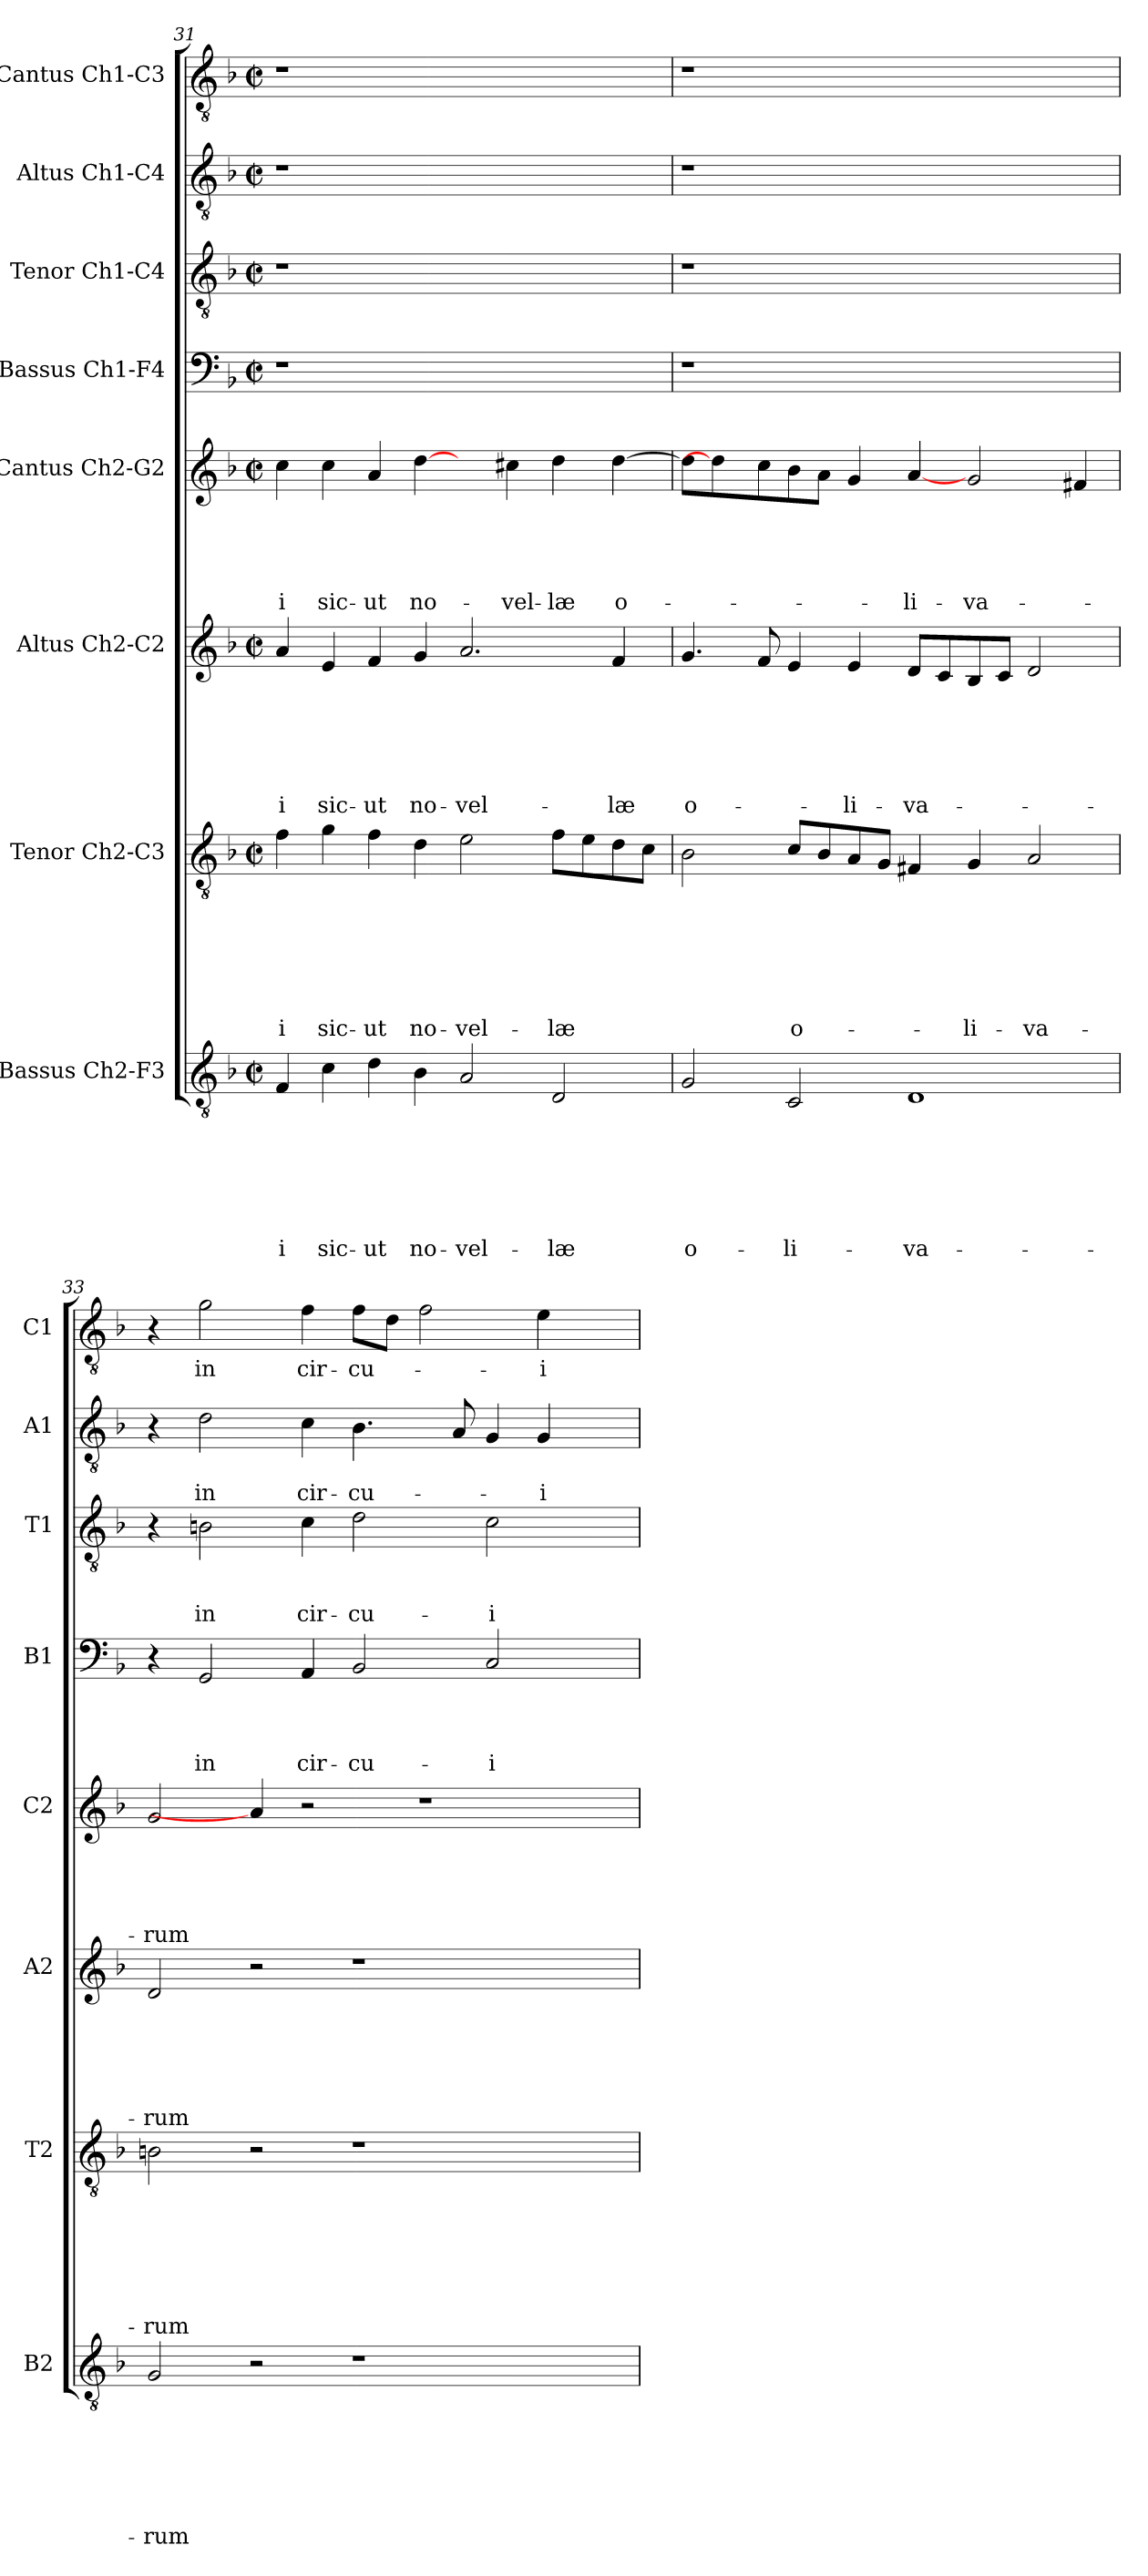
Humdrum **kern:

**kern	**text	**text	**text	**text	**text	**text	**text	**kern	**text	**text	**text	**text	**text	**text	**text	**kern	**text	**text	**text	**text	**text	**text	**kern	**text	**text	**text	**text	**text	**kern	**text	**text	**text	**text	**kern	**text	**text	**text	**kern	**text	**text	**kern	**text
*part8	*part8	*part8	*part8	*part8	*part8	*part8	*part8	*part7	*part7	*part7	*part7	*part7	*part7	*part7	*part7	*part6	*part6	*part6	*part6	*part6	*part6	*part6	*part5	*part5	*part5	*part5	*part5	*part5	*part4	*part4	*part4	*part4	*part4	*part3	*part3	*part3	*part3	*part2	*part2	*part2	*part1	*part1
*staff8	*staff8	*staff8	*staff8	*staff8	*staff8	*staff8	*staff8	*staff7	*staff7	*staff7	*staff7	*staff7	*staff7	*staff7	*staff7	*staff6	*staff6	*staff6	*staff6	*staff6	*staff6	*staff6	*staff5	*staff5	*staff5	*staff5	*staff5	*staff5	*staff4	*staff4	*staff4	*staff4	*staff4	*staff3	*staff3	*staff3	*staff3	*staff2	*staff2	*staff2	*staff1	*staff1
*I"Bassus Ch2-F3	*	*	*	*	*	*	*	*I"Tenor Ch2-C3	*	*	*	*	*	*	*	*I"Altus Ch2-C2	*	*	*	*	*	*	*I"Cantus Ch2-G2	*	*	*	*	*	*I"Bassus Ch1-F4	*	*	*	*	*I"Tenor Ch1-C4	*	*	*	*I"Altus Ch1-C4	*	*	*I"Cantus Ch1-C3	*
*I'B2	*	*	*	*	*	*	*	*I'T2	*	*	*	*	*	*	*	*I'A2	*	*	*	*	*	*	*I'C2	*	*	*	*	*	*I'B1	*	*	*	*	*I'T1	*	*	*	*I'A1	*	*	*I'C1	*
!!LO:LB:g=z
*clefGv2	*	*	*	*	*	*	*	*clefGv2	*	*	*	*	*	*	*	*clefG2	*	*	*	*	*	*	*clefG2	*	*	*	*	*	*clefF4	*	*	*	*	*clefGv2	*	*	*	*clefGv2	*	*	*clefGv2	*
*k[b-]	*	*	*	*	*	*	*	*k[b-]	*	*	*	*	*	*	*	*k[b-]	*	*	*	*	*	*	*k[b-]	*	*	*	*	*	*k[b-]	*	*	*	*	*k[b-]	*	*	*	*k[b-]	*	*	*k[b-]	*
*F:	*	*	*	*	*	*	*	*F:	*	*	*	*	*	*	*	*F:	*	*	*	*	*	*	*F:	*	*	*	*	*	*F:	*	*	*	*	*F:	*	*	*	*F:	*	*	*F:	*
*M2/2	*	*	*	*	*	*	*	*M2/2	*	*	*	*	*	*	*	*M2/2	*	*	*	*	*	*	*M2/2	*	*	*	*	*	*M2/2	*	*	*	*	*M2/2	*	*	*	*M2/2	*	*	*M2/2	*
*met(c|)	*	*	*	*	*	*	*	*met(c|)	*	*	*	*	*	*	*	*met(c|)	*	*	*	*	*	*	*met(c|)	*	*	*	*	*	*met(c|)	*	*	*	*	*met(c|)	*	*	*	*met(c|)	*	*	*met(c|)	*
=31	=31	=31	=31	=31	=31	=31	=31	=31	=31	=31	=31	=31	=31	=31	=31	=31	=31	=31	=31	=31	=31	=31	=31	=31	=31	=31	=31	=31	=31	=31	=31	=31	=31	=31	=31	=31	=31	=31	=31	=31	=31	=31
!	!	!	!	!	!	!	!LO:LY:b	!	!	!	!	!	!	!	!LO:LY:b	!	!	!	!	!	!	!LO:LY:b	!	!	!	!	!	!LO:LY:b	!	!	!	!	!	!	!	!	!	!	!	!	!	!
4F/	.	.	.	.	.	.	-i	4f\	.	.	.	.	.	.	-i	4a/	.	.	.	.	.	-i	4cc\	.	.	.	.	-i	1r	.	.	.	.	1r	.	.	.	1r	.	.	1r	.
!	!	!	!	!	!	!	!LO:LY:b	!	!	!	!	!	!	!	!LO:LY:b	!	!	!	!	!	!	!LO:LY:b	!	!	!	!	!	!LO:LY:b	!	!	!	!	!	!	!	!	!	!	!	!	!	!
4c\	.	.	.	.	.	.	sic-	4g\	.	.	.	.	.	.	sic-	4e/	.	.	.	.	.	sic-	4cc\	.	.	.	.	sic-	.	.	.	.	.	.	.	.	.	.	.	.	.	.
!	!	!	!	!	!	!	!LO:LY:b	!	!	!	!	!	!	!	!LO:LY:b	!	!	!	!	!	!	!LO:LY:b	!	!	!	!	!	!LO:LY:b	!	!	!	!	!	!	!	!	!	!	!	!	!	!
4d\	.	.	.	.	.	.	-ut	4f\	.	.	.	.	.	.	-ut	4f/	.	.	.	.	.	-ut	4a/	.	.	.	.	-ut	.	.	.	.	.	.	.	.	.	.	.	.	.	.
!	!	!	!	!	!	!	!LO:LY:b	!	!	!	!	!	!	!	!LO:LY:b	!	!	!	!	!	!	!LO:LY:b	!	!	!	!	!	!LO:LY:b	!	!	!	!	!	!	!	!	!	!	!	!	!	!
4B-\	.	.	.	.	.	.	no-	4d\	.	.	.	.	.	.	no-	4g/	.	.	.	.	.	no-	[4dd\	.	.	.	.	no-	.	.	.	.	.	.	.	.	.	.	.	.	.	.
!	!	!	!	!	!	!	!LO:LY:b	!	!	!	!	!	!	!	!LO:LY:b	!	!	!	!	!	!	!LO:LY:b	!	!	!	!	!	!	!	!	!	!	!	!	!	!	!	!	!	!	!	!
2A/	.	.	.	.	.	.	-vel-	2e\	.	.	.	.	.	.	-vel-	2.a/	.	.	.	.	.	-vel-	4ryy	.	.	.	.	.	1ryy	.	.	.	.	1ryy	.	.	.	1ryy	.	.	1ryy	.
!	!	!	!	!	!	!	!	!	!	!	!	!	!	!	!	!	!	!	!	!	!	!	!	!	!	!	!	!LO:LY:b	!	!	!	!	!	!	!	!	!	!	!	!	!	!
.	.	.	.	.	.	.	.	.	.	.	.	.	.	.	.	.	.	.	.	.	.	.	4cc#X\	.	.	.	.	-vel-	.	.	.	.	.	.	.	.	.	.	.	.	.	.
!	!	!	!	!	!	!	!LO:LY:b	!	!	!	!	!	!	!	!LO:LY:b	!	!	!	!	!	!	!	!	!	!	!	!	!LO:LY:b	!	!	!	!	!	!	!	!	!	!	!	!	!	!
2D/	.	.	.	.	.	.	-læ	8f\L	.	.	.	.	.	.	-læ	.	.	.	.	.	.	.	4dd\	.	.	.	.	-læ	.	.	.	.	.	.	.	.	.	.	.	.	.	.
.	.	.	.	.	.	.	.	8e\	.	.	.	.	.	.	.	.	.	.	.	.	.	.	.	.	.	.	.	.	.	.	.	.	.	.	.	.	.	.	.	.	.	.
!	!	!	!	!	!	!	!	!	!	!	!	!	!	!	!	!	!	!	!	!	!	!LO:LY:b	!	!	!	!	!	!LO:LY:b	!	!	!	!	!	!	!	!	!	!	!	!	!	!
.	.	.	.	.	.	.	.	8d\	.	.	.	.	.	.	.	4f/	.	.	.	.	.	-læ	[4dd\	.	.	.	.	o-	.	.	.	.	.	.	.	.	.	.	.	.	.	.
.	.	.	.	.	.	.	.	8c\J	.	.	.	.	.	.	.	.	.	.	.	.	.	.	.	.	.	.	.	.	.	.	.	.	.	.	.	.	.	.	.	.	.	.
=32	=32	=32	=32	=32	=32	=32	=32	=32	=32	=32	=32	=32	=32	=32	=32	=32	=32	=32	=32	=32	=32	=32	=32	=32	=32	=32	=32	=32	=32	=32	=32	=32	=32	=32	=32	=32	=32	=32	=32	=32	=32	=32
!	!	!	!	!	!	!	!LO:LY:b	!	!	!	!	!	!	!	!	!	!	!	!	!	!	!LO:LY:b	!	!	!	!	!	!	!	!	!	!	!	!	!	!	!	!	!	!	!	!
2G/	.	.	.	.	.	.	o-	2B-\	.	.	.	.	.	.	.	4.g/	.	.	.	.	.	o-	8dd\L]	.	.	.	.	.	1r	.	.	.	.	1r	.	.	.	1r	.	.	1r	.
.	.	.	.	.	.	.	.	.	.	.	.	.	.	.	.	.	.	.	.	.	.	.	4dd\]	.	.	.	.	.	.	.	.	.	.	.	.	.	.	.	.	.	.	.
.	.	.	.	.	.	.	.	.	.	.	.	.	.	.	.	8f/	.	.	.	.	.	.	8cc\	.	.	.	.	.	.	.	.	.	.	.	.	.	.	.	.	.	.	.
!	!	!	!	!	!	!	!LO:LY:b	!	!	!	!	!	!	!	!LO:LY:b	!	!	!	!	!	!	!	!	!	!	!	!	!	!	!	!	!	!	!	!	!	!	!	!	!	!	!
2C/	.	.	.	.	.	.	-li-	8c/L	.	.	.	.	.	.	o-	4e/	.	.	.	.	.	.	8b-\	.	.	.	.	.	.	.	.	.	.	.	.	.	.	.	.	.	.	.
.	.	.	.	.	.	.	.	8B-/	.	.	.	.	.	.	.	.	.	.	.	.	.	.	8a\J	.	.	.	.	.	.	.	.	.	.	.	.	.	.	.	.	.	.	.
!	!	!	!	!	!	!	!	!	!	!	!	!	!	!	!	!	!	!	!	!	!	!LO:LY:b	!	!	!	!	!	!	!	!	!	!	!	!	!	!	!	!	!	!	!	!
.	.	.	.	.	.	.	.	8A/	.	.	.	.	.	.	.	4e/	.	.	.	.	.	-li-	4g/	.	.	.	.	.	.	.	.	.	.	.	.	.	.	.	.	.	.	.
.	.	.	.	.	.	.	.	8G/J	.	.	.	.	.	.	.	.	.	.	.	.	.	.	.	.	.	.	.	.	.	.	.	.	.	.	.	.	.	.	.	.	.	.
!	!	!	!	!	!	!	!LO:LY:b	!	!	!	!	!	!	!	!	!	!	!	!	!	!	!LO:LY:b	!	!	!	!	!	!LO:LY:b	!	!	!	!	!	!	!	!	!	!	!	!	!	!
1D	.	.	.	.	.	.	-va-	4F#X/	.	.	.	.	.	.	.	8d/L	.	.	.	.	.	-va-	[4a/	.	.	.	.	-li-	1ryy	.	.	.	.	1ryy	.	.	.	1ryy	.	.	1ryy	.
.	.	.	.	.	.	.	.	.	.	.	.	.	.	.	.	8c/	.	.	.	.	.	.	.	.	.	.	.	.	.	.	.	.	.	.	.	.	.	.	.	.	.	.
!	!	!	!	!	!	!	!	!	!	!	!	!	!	!	!LO:LY:b	!	!	!	!	!	!	!	!	!	!	!	!	!LO:LY:b	!	!	!	!	!	!	!	!	!	!	!	!	!	!
.	.	.	.	.	.	.	.	4G/	.	.	.	.	.	.	-li-	8B-/	.	.	.	.	.	.	2g/	.	.	.	.	-va-	.	.	.	.	.	.	.	.	.	.	.	.	.	.
.	.	.	.	.	.	.	.	.	.	.	.	.	.	.	.	8c/J	.	.	.	.	.	.	.	.	.	.	.	.	.	.	.	.	.	.	.	.	.	.	.	.	.	.
!	!	!	!	!	!	!	!	!	!	!	!	!	!	!	!LO:LY:b	!	!	!	!	!	!	!	!	!	!	!	!	!	!	!	!	!	!	!	!	!	!	!	!	!	!	!
.	.	.	.	.	.	.	.	2A/	.	.	.	.	.	.	-va-	2d/	.	.	.	.	.	.	.	.	.	.	.	.	.	.	.	.	.	.	.	.	.	.	.	.	.	.
.	.	.	.	.	.	.	.	.	.	.	.	.	.	.	.	.	.	.	.	.	.	.	4f#X/	.	.	.	.	.	.	.	.	.	.	.	.	.	.	.	.	.	.	.
=33	=33	=33	=33	=33	=33	=33	=33	=33	=33	=33	=33	=33	=33	=33	=33	=33	=33	=33	=33	=33	=33	=33	=33	=33	=33	=33	=33	=33	=33	=33	=33	=33	=33	=33	=33	=33	=33	=33	=33	=33	=33	=33
!	!	!	!	!	!	!	!LO:LY:b	!	!	!	!	!	!	!	!LO:LY:b	!	!	!	!	!	!	!LO:LY:b	!	!	!	!	!	!LO:LY:b	!	!	!	!	!	!	!	!	!	!	!	!	!	!
2G/	.	.	.	.	.	.	-rum	2Bn\	.	.	.	.	.	.	-rum	2d/	.	.	.	.	.	-rum	2g/	.	.	.	.	-rum	4r	.	.	.	.	4r	.	.	.	4r	.	.	4r	.
!	!	!	!	!	!	!	!	!	!	!	!	!	!	!	!	!	!	!	!	!	!	!	!	!	!	!	!	!	!	!	!	!	!LO:LY:b	!	!	!	!LO:LY:b	!	!	!LO:LY:b	!	!LO:LY:b
.	.	.	.	.	.	.	.	.	.	.	.	.	.	.	.	.	.	.	.	.	.	.	.	.	.	.	.	.	2GG/	.	.	.	in	2Bn\	.	.	in	2d\	.	in	2g\	in
2r	.	.	.	.	.	.	.	2r	.	.	.	.	.	.	.	2r	.	.	.	.	.	.	4a/]	.	.	.	.	.	.	.	.	.	.	.	.	.	.	.	.	.	.	.
!	!	!	!	!	!	!	!	!	!	!	!	!	!	!	!	!	!	!	!	!	!	!	!	!	!	!	!	!	!	!	!	!	!LO:LY:b	!	!	!	!LO:LY:b	!	!	!LO:LY:b	!	!LO:LY:b
.	.	.	.	.	.	.	.	.	.	.	.	.	.	.	.	.	.	.	.	.	.	.	2r	.	.	.	.	.	4AA/	.	.	.	cir-	4c\	.	.	cir-	4c\	.	cir-	4f\	cir-
!	!	!	!	!	!	!	!	!	!	!	!	!	!	!	!	!	!	!	!	!	!	!	!	!	!	!	!	!	!	!	!	!	!LO:LY:b	!	!	!	!LO:LY:b	!	!	!LO:LY:b	!	!LO:LY:b
1r	.	.	.	.	.	.	.	1r	.	.	.	.	.	.	.	1r	.	.	.	.	.	.	.	.	.	.	.	.	2BB-/	.	.	.	-cu-	2d\	.	.	-cu-	4.B-\	.	-cu-	8f\L	-cu-
.	.	.	.	.	.	.	.	.	.	.	.	.	.	.	.	.	.	.	.	.	.	.	.	.	.	.	.	.	.	.	.	.	.	.	.	.	.	.	.	.	8d\J	.
.	.	.	.	.	.	.	.	.	.	.	.	.	.	.	.	.	.	.	.	.	.	.	1r	.	.	.	.	.	.	.	.	.	.	.	.	.	.	.	.	.	2f\	.
.	.	.	.	.	.	.	.	.	.	.	.	.	.	.	.	.	.	.	.	.	.	.	.	.	.	.	.	.	.	.	.	.	.	.	.	.	.	8A/	.	.	.	.
!	!	!	!	!	!	!	!	!	!	!	!	!	!	!	!	!	!	!	!	!	!	!	!	!	!	!	!	!	!	!	!	!	!LO:LY:b	!	!	!	!LO:LY:b	!	!	!	!	!
.	.	.	.	.	.	.	.	.	.	.	.	.	.	.	.	.	.	.	.	.	.	.	.	.	.	.	.	.	2C/	.	.	.	-i-	2c\	.	.	-i-	4G/	.	.	.	.
!	!	!	!	!	!	!	!	!	!	!	!	!	!	!	!	!	!	!	!	!	!	!	!	!	!	!	!	!	!	!	!	!	!	!	!	!	!	!	!	!LO:LY:b	!	!LO:LY:b
.	.	.	.	.	.	.	.	.	.	.	.	.	.	.	.	.	.	.	.	.	.	.	.	.	.	.	.	.	.	.	.	.	.	.	.	.	.	4G/	.	-i-	4e\	-i-
4ryy	.	.	.	.	.	.	.	4ryy	.	.	.	.	.	.	.	4ryy	.	.	.	.	.	.	.	.	.	.	.	.	4ryy	.	.	.	.	4ryy	.	.	.	4ryy	.	.	4ryy	.
=	=	=	=	=	=	=	=	=	=	=	=	=	=	=	=	=	=	=	=	=	=	=	=	=	=	=	=	=	=	=	=	=	=	=	=	=	=	=	=	=	=	=
*-	*-	*-	*-	*-	*-	*-	*-	*-	*-	*-	*-	*-	*-	*-	*-	*-	*-	*-	*-	*-	*-	*-	*-	*-	*-	*-	*-	*-	*-	*-	*-	*-	*-	*-	*-	*-	*-	*-	*-	*-	*-	*-
